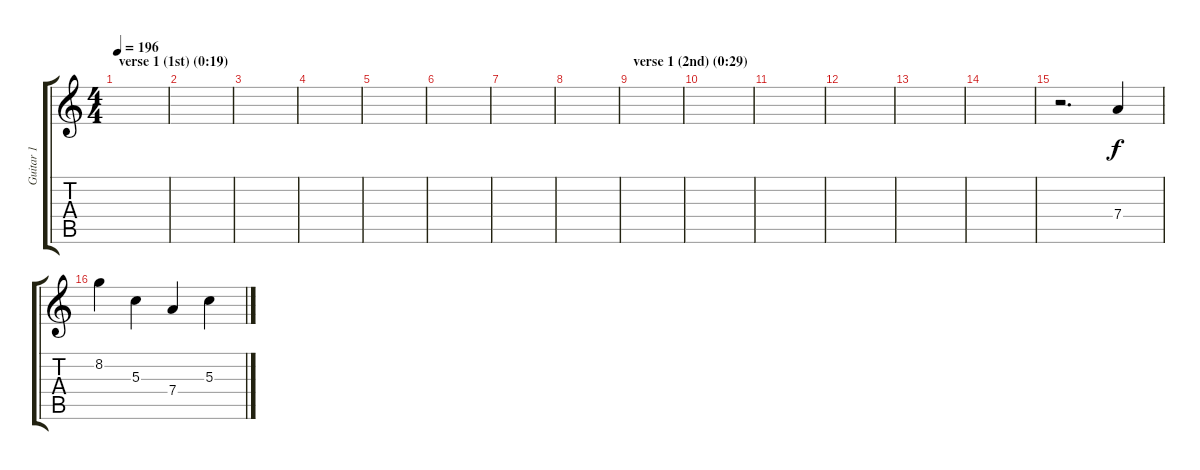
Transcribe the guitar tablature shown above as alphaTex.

\track ("Guitar 1" "Guitar 1") {instrument electricguitarclean}
\staff {score tabs}
\tuning (E4 B3 G3 D3 A2 E2) {hide}
\ts (4 4)
\section ("" "verse 1 (1st) (0:19)")
\tempo 196
\clef g2
\ks c
|
|
|
|
|
|
|
|
\section ("" "verse 1 (2nd) (0:29)")
|
|
|
|
|
|
r.2{d} 7.4.4 |
8.2.4 5.3.4 7.4.4 5.3.4
